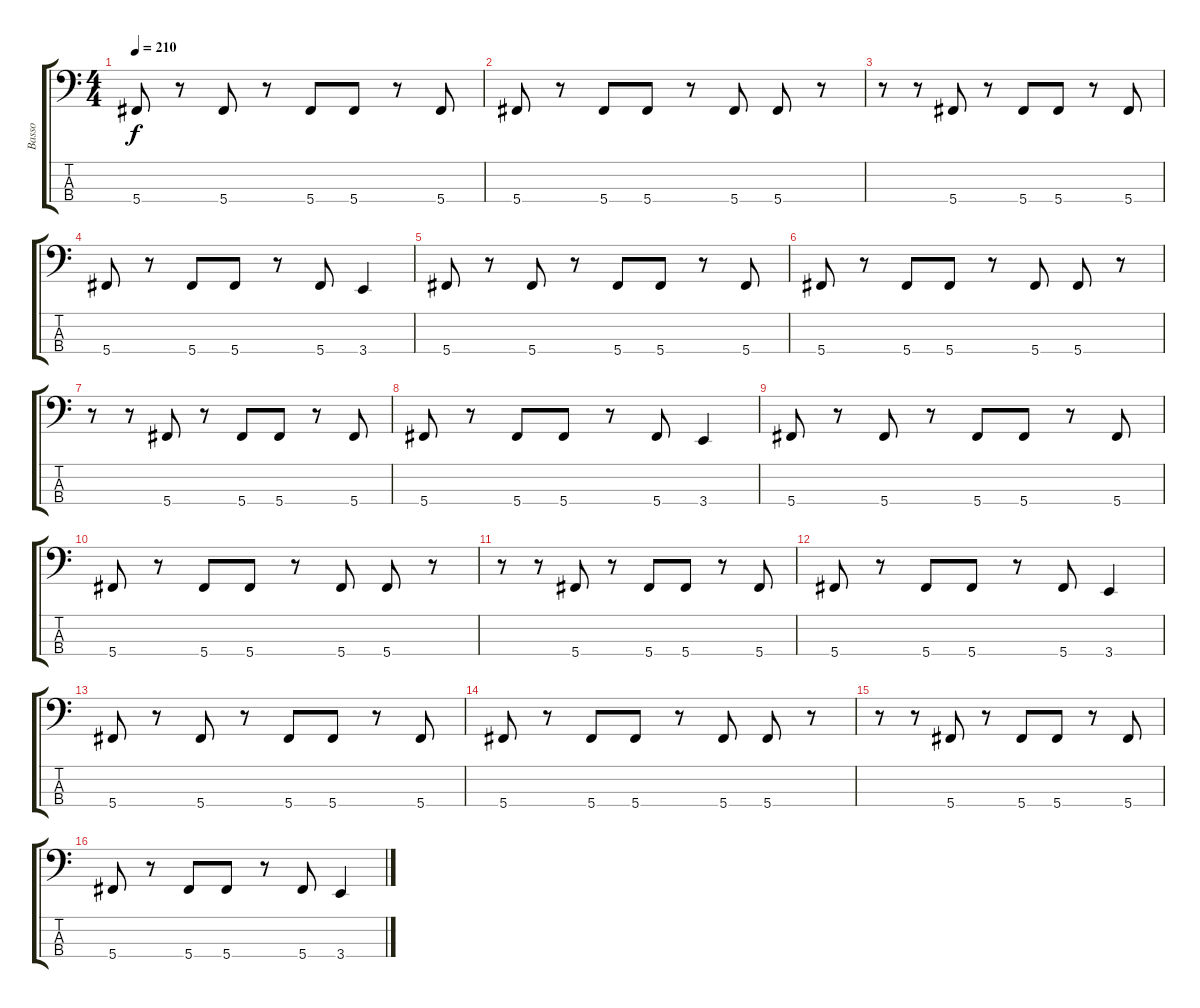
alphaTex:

\track ("Basso" "Basso") {instrument electricbassfinger}
\staff {score tabs}
\tuning (Gb2 Db2 Ab1 Db1) {hide}
\ts (4 4)
\tempo 210
\clef f4
\ks c
5.4.8{dy f} r.8 5.4.8 r.8 5.4.8 5.4.8 r.8 5.4.8 |
5.4.8 r.8 5.4.8 5.4.8 r.8 5.4.8 5.4.8 r.8 |
r.8 r.8 5.4.8 r.8 5.4.8 5.4.8 r.8 5.4.8 |
5.4.8 r.8 5.4.8 5.4.8 r.8 5.4.8 3.4.4 |
5.4.8 r.8 5.4.8 r.8 5.4.8 5.4.8 r.8 5.4.8 |
5.4.8 r.8 5.4.8 5.4.8 r.8 5.4.8 5.4.8 r.8 |
r.8 r.8 5.4.8 r.8 5.4.8 5.4.8 r.8 5.4.8 |
5.4.8 r.8 5.4.8 5.4.8 r.8 5.4.8 3.4.4 |
5.4.8 r.8 5.4.8 r.8 5.4.8 5.4.8 r.8 5.4.8 |
5.4.8 r.8 5.4.8 5.4.8 r.8 5.4.8 5.4.8 r.8 |
r.8 r.8 5.4.8 r.8 5.4.8 5.4.8 r.8 5.4.8 |
5.4.8 r.8 5.4.8 5.4.8 r.8 5.4.8 3.4.4 |
5.4.8 r.8 5.4.8 r.8 5.4.8 5.4.8 r.8 5.4.8 |
5.4.8 r.8 5.4.8 5.4.8 r.8 5.4.8 5.4.8 r.8 |
r.8 r.8 5.4.8 r.8 5.4.8 5.4.8 r.8 5.4.8 |
5.4.8 r.8 5.4.8 5.4.8 r.8 5.4.8 3.4.4
